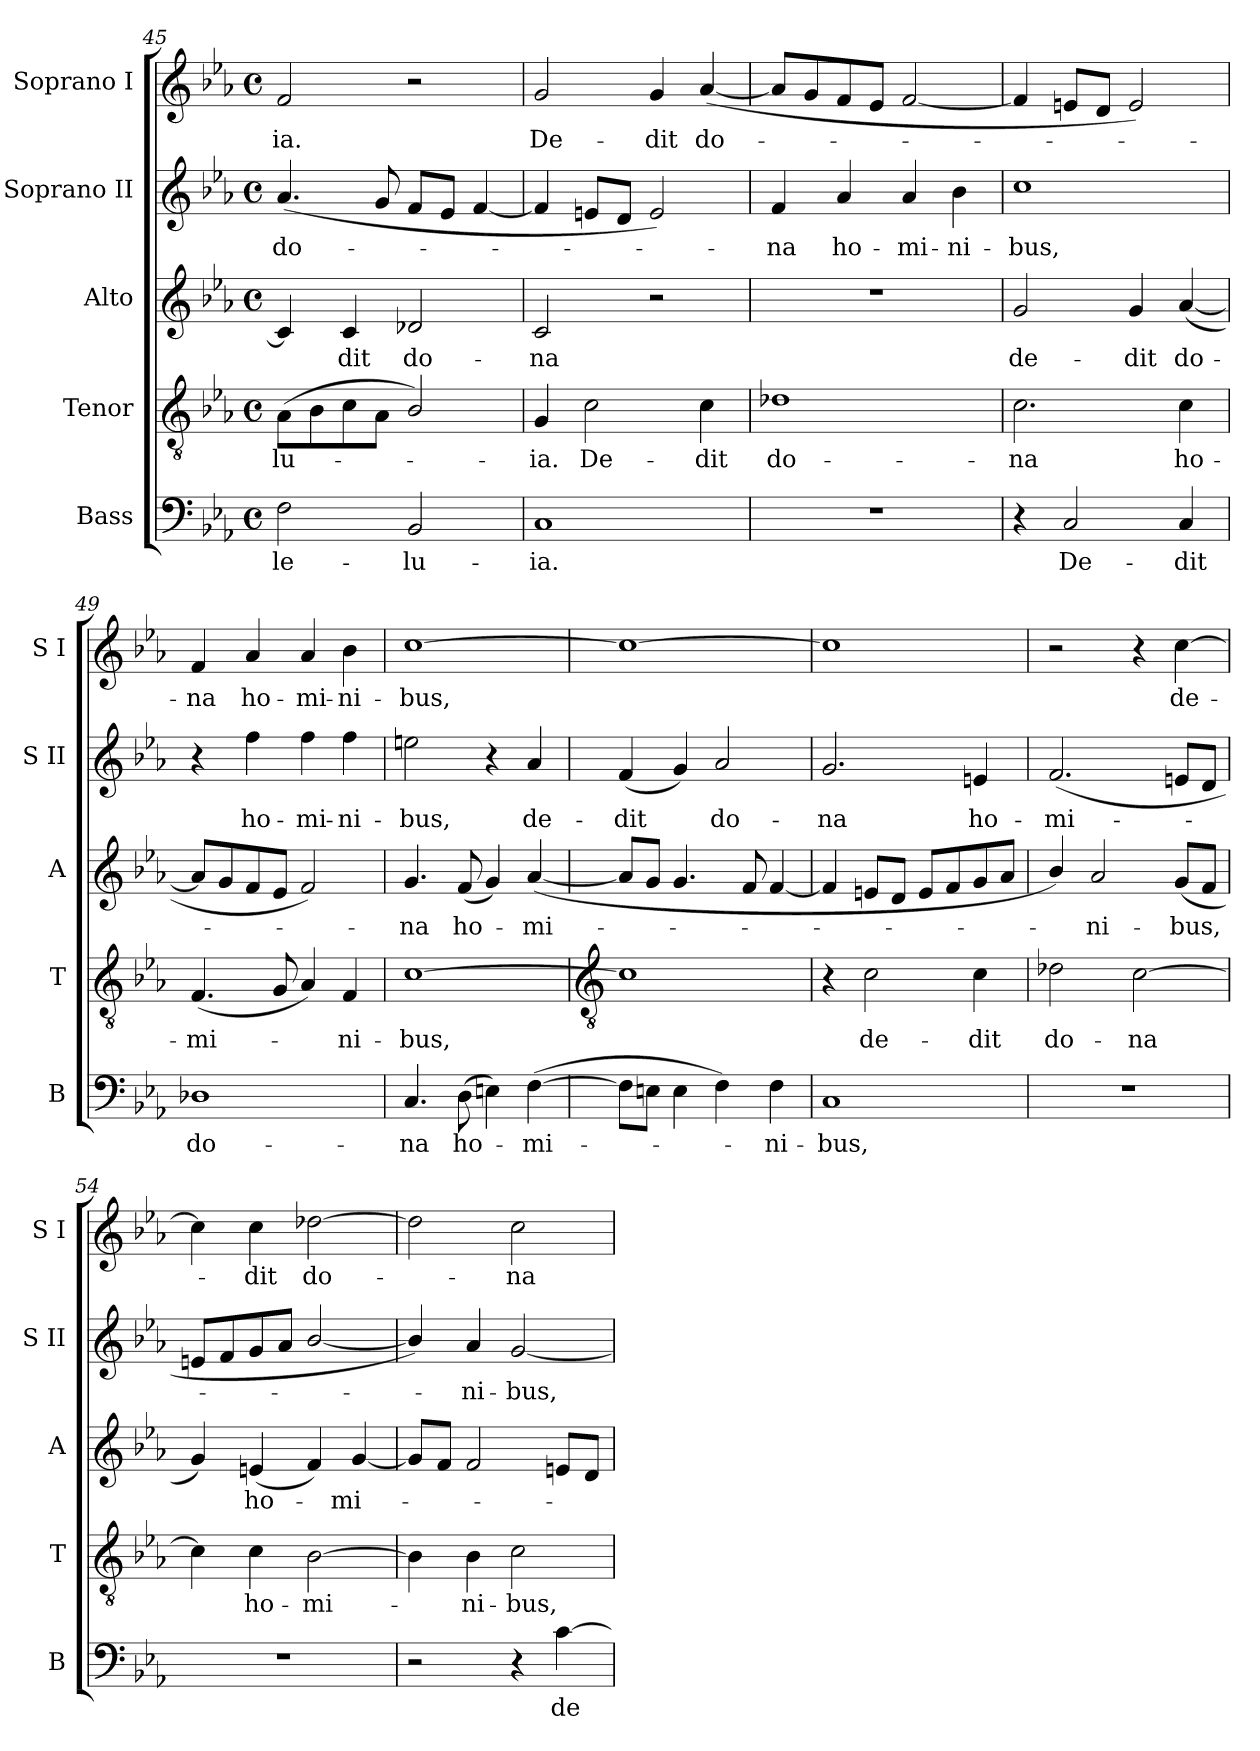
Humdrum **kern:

**kern	**text	**kern	**text	**kern	**text	**kern	**text	**kern	**text
*part5	*part5	*part4	*part4	*part3	*part3	*part2	*part2	*part1	*part1
*staff5	*staff5	*staff4	*staff4	*staff3	*staff3	*staff2	*staff2	*staff1	*staff1
*I"Bass	*	*I"Tenor	*	*I"Alto	*	*I"Soprano II	*	*I"Soprano I	*
*I'B	*	*I'T	*	*I'A	*	*I'S II	*	*I'S I	*
*clefF4	*	*clefGv2	*	*clefG2	*	*clefG2	*	*clefG2	*
*k[b-e-a-]	*	*k[b-e-a-]	*	*k[b-e-a-]	*	*k[b-e-a-]	*	*k[b-e-a-]	*
*E-:	*	*E-:	*	*E-:	*	*E-:	*	*E-:	*
*M4/4	*	*M4/4	*	*M4/4	*	*M4/4	*	*M4/4	*
*met(c)	*	*met(c)	*	*met(c)	*	*met(c)	*	*met(c)	*
=45	=45	=45	=45	=45	=45	=45	=45	=45	=45
!	!LO:LY:b	!	!LO:LY:b	!	!	!	!LO:LY:b	!	!LO:LY:b
2F	-le-	(>8A-L	-lu-	4c]	.	(<4.a-	do-	2f	ia.
.	.	8B-	.	.	.	.	.	.	.
!	!	!	!	!	!LO:LY:b	!	!	!	!
.	.	8c	.	4c	dit	.	.	.	.
.	.	8A-J	.	.	.	8g	.	.	.
!	!LO:LY:b	!	!	!	!LO:LY:b	!	!	!	!
2BB-	-lu-	2B-/)	.	2d-X	do-	8fL	.	2r	.
.	.	.	.	.	.	8e-J	.	.	.
.	.	.	.	.	.	[4f	.	.	.
=46	=46	=46	=46	=46	=46	=46	=46	=46	=46
!	!LO:LY:b	!	!LO:LY:b	!	!LO:LY:b	!	!	!	!LO:LY:b
1C	-ia.	4G	ia.	2c	-na	4f]	.	2g	De-
!	!	!	!LO:LY:b	!	!	!	!	!	!
.	.	2c	De-	.	.	8enL	.	.	.
.	.	.	.	.	.	8dJ	.	.	.
!	!	!	!	!	!	!	!	!	!LO:LY:b
.	.	.	.	2r	.	2e)	.	4g	-dit
!	!	!	!LO:LY:b	!	!	!	!	!	!LO:LY:b
.	.	4c	-dit	.	.	.	.	(<[4a-	do-
=47	=47	=47	=47	=47	=47	=47	=47	=47	=47
!	!	!	!LO:LY:b	!	!	!	!LO:LY:b	!	!
1r	.	1d-X	do-	1r	.	4f	na	8a-L]	.
.	.	.	.	.	.	.	.	8g	.
!	!	!	!	!	!	!	!LO:LY:b	!	!
.	.	.	.	.	.	4a-	ho-	8f	.
.	.	.	.	.	.	.	.	8e-J	.
!	!	!	!	!	!	!	!LO:LY:b	!	!
.	.	.	.	.	.	4a-	-mi-	[2f	.
!	!	!	!	!	!	!	!LO:LY:b	!	!
.	.	.	.	.	.	4b-	-ni-	.	.
=48	=48	=48	=48	=48	=48	=48	=48	=48	=48
!	!	!	!LO:LY:b	!	!LO:LY:b	!	!LO:LY:b	!	!
4r	.	2.c	-na	2g	de-	1cc	-bus,	4f]	.
!	!LO:LY:b	!	!	!	!	!	!	!	!
2C	De-	.	.	.	.	.	.	8enL	.
.	.	.	.	.	.	.	.	8dJ	.
!	!	!	!	!	!LO:LY:b	!	!	!	!
.	.	.	.	4g	-dit	.	.	2e)	.
!	!LO:LY:b	!	!LO:LY:b	!	!LO:LY:b	!	!	!	!
4C	-dit	4c	ho-	(<[4a-	do-	.	.	.	.
=49	=49	=49	=49	=49	=49	=49	=49	=49	=49
!	!LO:LY:b	!	!LO:LY:b	!	!	!	!	!	!LO:LY:b
1D-X	do-	(<4.F	-mi-	8a-L]	.	4r	.	4f	na
.	.	.	.	8g	.	.	.	.	.
!	!	!	!	!	!	!	!LO:LY:b	!	!LO:LY:b
.	.	.	.	8f	.	4ff	ho-	4a-	ho-
.	.	8G	.	8e-J	.	.	.	.	.
!	!	!	!	!	!	!	!LO:LY:b	!	!LO:LY:b
.	.	4A-)	.	2f)	.	4ff	-mi-	4a-	-mi-
!	!	!	!LO:LY:b	!	!	!	!LO:LY:b	!	!LO:LY:b
.	.	4F	ni-	.	.	4ff	-ni-	4b-	-ni-
=50	=50	=50	=50	=50	=50	=50	=50	=50	=50
!	!LO:LY:b	!	!LO:LY:b	!	!LO:LY:b	!	!LO:LY:b	!	!LO:LY:b
4.C	-na	[1c	-bus,	4.g	na	2een	-bus,	[1cc	-bus,
!	!LO:LY:b	!	!	!	!LO:LY:b	!	!	!	!
(>8DL	ho-	.	.	(<8fL	ho-	.	.	.	.
4En)	.	.	.	4g)	.	4r	.	.	.
!	!LO:LY:b	!	!	!	!LO:LY:b	!	!LO:LY:b	!	!
(>[4F	mi-	.	.	(<[4a-	mi-	4a-	de-	.	.
!!LO:LB:g=z
=51	=51	=51	=51	=51	=51	=51	=51	=51	=51
*	*	*clefGv2	*	*	*	*	*	*	*
!	!	!	!	!	!	!	!LO:LY:b	!	!
8FL]	.	1c]	.	8a-L]	.	(<4f	-dit	1cc_	.
8EnJ	.	.	.	8gJ	.	.	.	.	.
4E	.	.	.	4.g	.	4g)	.	.	.
!	!	!	!	!	!	!	!LO:LY:b	!	!
4F)	.	.	.	.	.	2a-	do-	.	.
.	.	.	.	8f	.	.	.	.	.
!	!LO:LY:b	!	!	!	!	!	!	!	!
4F	ni-	.	.	[4f	.	.	.	.	.
=52	=52	=52	=52	=52	=52	=52	=52	=52	=52
!	!LO:LY:b	!	!	!	!	!	!LO:LY:b	!	!
1C	-bus,	4r	.	4f]	.	2.g	-na	1cc]	.
!	!	!	!LO:LY:b	!	!	!	!	!	!
.	.	2c	de-	8enL	.	.	.	.	.
.	.	.	.	8dJ	.	.	.	.	.
.	.	.	.	8eL	.	.	.	.	.
.	.	.	.	8f	.	.	.	.	.
!	!	!	!LO:LY:b	!	!	!	!LO:LY:b	!	!
.	.	4c	-dit	8g	.	4en	ho-	.	.
.	.	.	.	8a-J	.	.	.	.	.
=53	=53	=53	=53	=53	=53	=53	=53	=53	=53
!	!	!	!LO:LY:b	!	!	!	!LO:LY:b	!	!
1r	.	2d-X	do-	4b-/)	.	(<2.f	-mi-	2r	.
!	!	!	!	!	!LO:LY:b	!	!	!	!
.	.	.	.	2a-	ni-	.	.	.	.
!	!	!	!LO:LY:b	!	!	!	!	!	!
.	.	[2c	-na	.	.	.	.	4r	.
!	!	!	!	!	!LO:LY:b	!	!	!	!LO:LY:b
.	.	.	.	(<8gL	-bus,	8enL	.	[4cc	de-
.	.	.	.	8fJ	.	8dJ	.	.	.
=54	=54	=54	=54	=54	=54	=54	=54	=54	=54
1r	.	4c]	.	4g)	.	8enL	.	4cc]	.
.	.	.	.	.	.	8f	.	.	.
!	!	!	!LO:LY:b	!	!LO:LY:b	!	!	!	!LO:LY:b
.	.	4c	ho-	(<4en	ho-	8g	.	4cc	dit
.	.	.	.	.	.	8a-J	.	.	.
!	!	!	!LO:LY:b	!	!	!	!	!	!LO:LY:b
.	.	[2B-	-mi-	4f)	.	[2b-/	.	[2dd-X	do-
!	!	!	!	!	!LO:LY:b	!	!	!	!
.	.	.	.	[4g	mi-	.	.	.	.
=55	=55	=55	=55	=55	=55	=55	=55	=55	=55
2r	.	4B-]	.	8gL]	.	4b-/])	.	2dd-]	.
.	.	.	.	8fJ	.	.	.	.	.
!	!	!	!LO:LY:b	!	!	!	!LO:LY:b	!	!
.	.	4B-	ni-	2f	.	4a-	ni-	.	.
!	!	!	!LO:LY:b	!	!	!	!LO:LY:b	!	!LO:LY:b
4r	.	2c	-bus,	.	.	[2g	-bus,	2cc	na
!	!LO:LY:b	!	!	!	!	!	!	!	!
[4c	de-	.	.	8enL	.	.	.	.	.
.	.	.	.	8dJ	.	.	.	.	.
=	=	=	=	=	=	=	=	=	=
*-	*-	*-	*-	*-	*-	*-	*-	*-	*-
